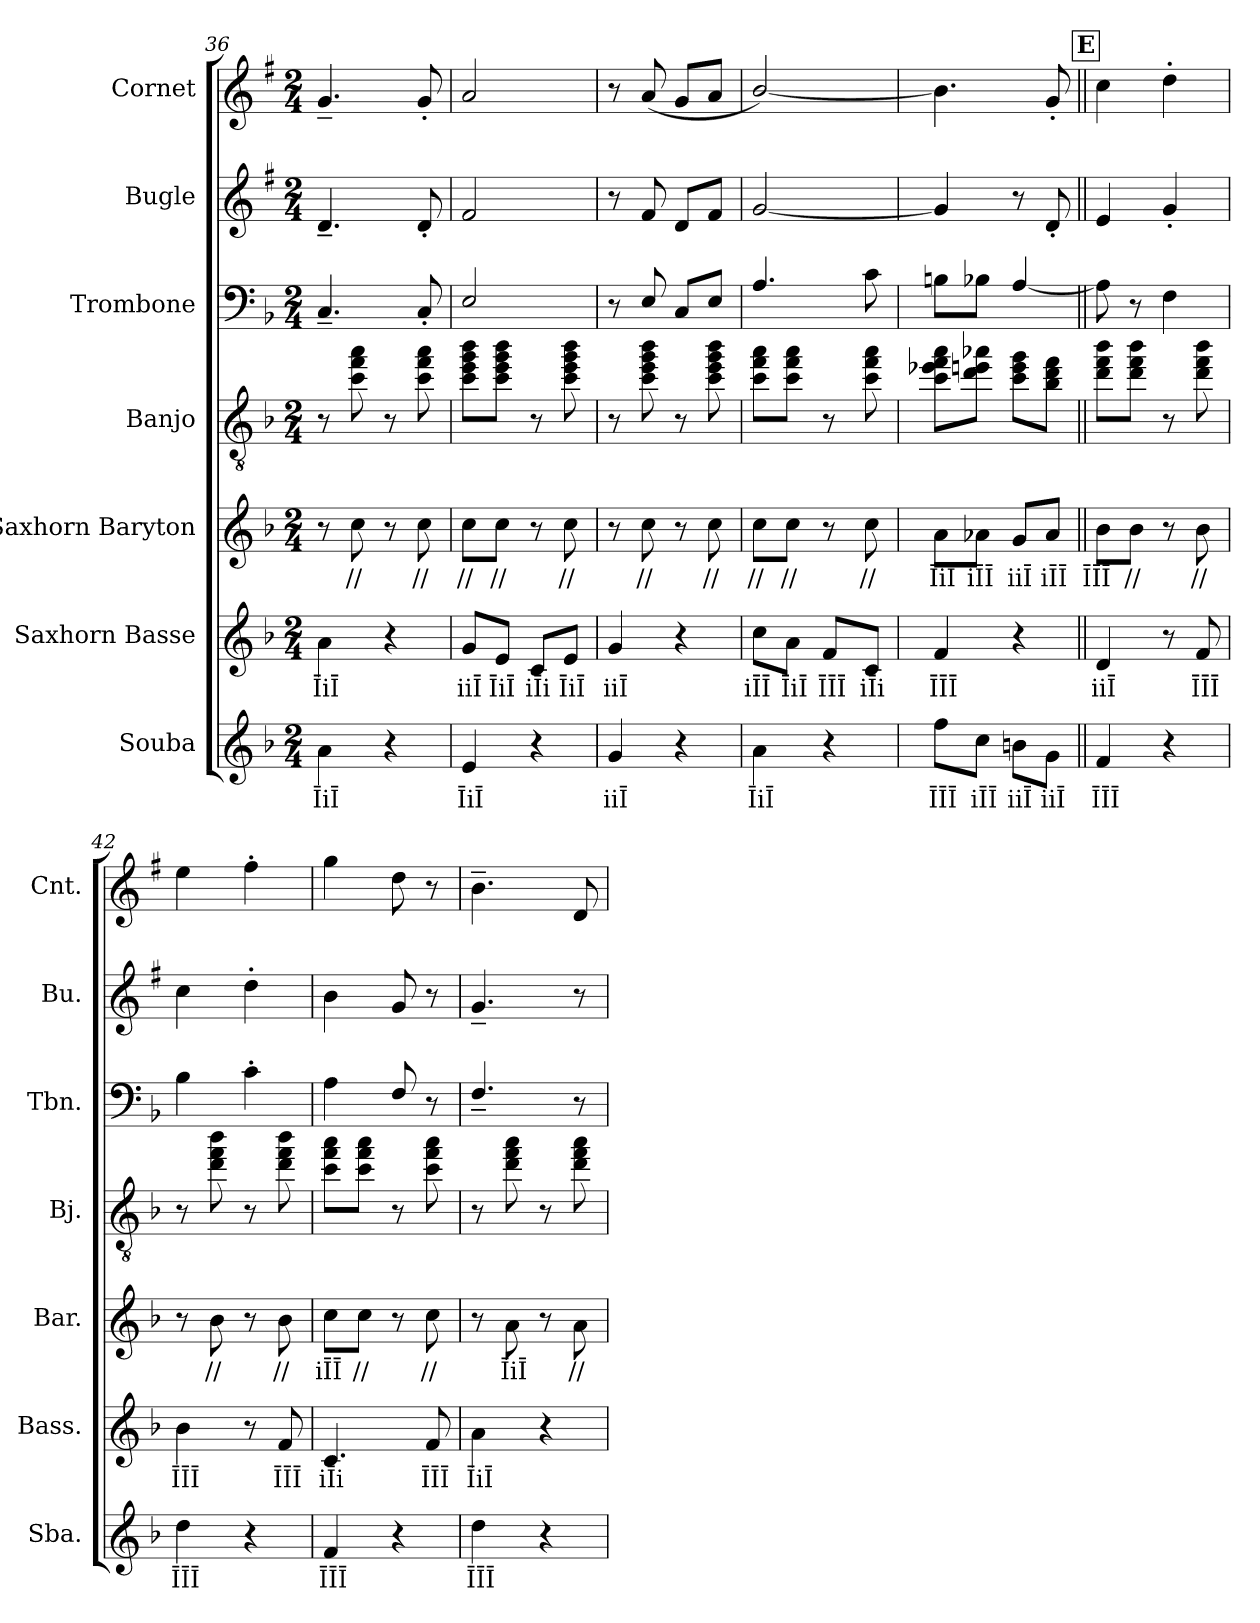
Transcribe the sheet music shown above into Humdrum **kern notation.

**kern	**text	**kern	**text	**kern	**text	**kern	**kern	**kern	**kern
*part7	*part7	*part6	*part6	*part5	*part5	*part4	*part3	*part2	*part1
*staff7	*staff7	*staff6	*staff6	*staff5	*staff5	*staff4	*staff3	*staff2	*staff1
*I"Souba	*	*I"Saxhorn Basse	*	*I"Saxhorn Baryton	*	*I"Banjo	*I"Trombone	*I"Bugle	*I"Cornet
*I'Sba.	*	*I'Bass.	*	*I'Bar.	*	*I'Bj.	*I'Tbn.	*I'Bu.	*I'Cnt.
*clefG2	*	*clefG2	*	*clefG2	*	*clefGv2	*clefF4	*clefG2	*clefG2
*ITrd15c26	*	*ITrd8c14	*	*ITrd8c14	*	*ITrd7c12	*	*ITrd1c2	*ITrd1c2
*k[b-]	*	*k[b-]	*	*k[b-]	*	*k[b-]	*k[b-]	*k[b-]	*k[b-]
*M2/4	*	*M2/4	*	*M2/4	*	*M2/4	*M2/4	*M2/4	*M2/4
=36	=36	=36	=36	=36	=36	=36	=36	=36	=36
!	!LO:LY:b	!	!LO:LY:b	!	!	!	!	!	!
4AA\	ĪiĪ	4A\	ĪiĪ	8r	.	8r	4.C~/	4.c~/	4.f~/
!	!	!	!	!	!LO:LY:b	!	!	!	!
.	.	.	.	8c\	//	8c\ 8f\ 8a\	.	.	.
4r	.	4r	.	8r	.	8r	.	.	.
!	!	!	!	!	!LO:LY:b	!	!	!	!
.	.	.	.	8c\	//	8c\ 8f\ 8a\	8C'/	8c'/	8f'/
!!LO:PB:g=z
=37	=37	=37	=37	=37	=37	=37	=37	=37	=37
!	!LO:LY:b	!	!LO:LY:b	!	!LO:LY:b	!	!	!	!
4EE/	ĪiĪ	8G/L	iiĪ	8c\L	//	8c\ 8e\ 8g\ 8b-\L	2E/	2e/	2g/
!	!	!	!LO:LY:b	!	!LO:LY:b	!	!	!	!
.	.	8E/J	ĪiĪ	8c\J	//	8c\ 8e\ 8g\ 8b-\J	.	.	.
!	!	!	!LO:LY:b	!	!	!	!	!	!
4r	.	8C/L	iĪi	8r	.	8r	.	.	.
!	!	!	!LO:LY:b	!	!LO:LY:b	!	!	!	!
.	.	8E/J	ĪiĪ	8c\	//	8c\ 8e\ 8g\ 8b-\	.	.	.
=38	=38	=38	=38	=38	=38	=38	=38	=38	=38
!	!LO:LY:b	!	!LO:LY:b	!	!	!	!	!	!
4GG/	iiĪ	4G/	iiĪ	8r	.	8r	8r	8r	8r
!	!	!	!	!	!LO:LY:b	!	!	!	!
.	.	.	.	8c\	//	8c\ 8e\ 8g\ 8b-\	8E/	8e/	(<8g/
4r	.	4r	.	8r	.	8r	8C/L	8c/L	8f/L
!	!	!	!	!	!LO:LY:b	!	!	!	!
.	.	.	.	8c\	//	8c\ 8e\ 8g\ 8b-\	8E/J	8e/J	8g/J
=39	=39	=39	=39	=39	=39	=39	=39	=39	=39
!	!LO:LY:b	!	!LO:LY:b	!	!LO:LY:b	!	!	!	!
4AA\	ĪiĪ	8c\L	iĪĪ	8c\L	//	8c\ 8f\ 8a\L	4.A/	[2f/	[2a/)
!	!	!	!LO:LY:b	!	!LO:LY:b	!	!	!	!
.	.	8A\J	ĪiĪ	8c\J	//	8c\ 8f\ 8a\J	.	.	.
!	!	!	!LO:LY:b	!	!	!	!	!	!
4r	.	8F/L	ĪĪĪ	8r	.	8r	.	.	.
!	!	!	!LO:LY:b	!	!LO:LY:b	!	!	!	!
.	.	8C/J	iĪi	8c\	//	8c\ 8f\ 8a\	8c\	.	.
=40	=40	=40	=40	=40	=40	=40	=40	=40	=40
!	!LO:LY:b	!	!LO:LY:b	!	!LO:LY:b	!	!	!	!
8F\L	ĪĪĪ	4F/	ĪĪĪ	8A\L	ĪiĪ	8c\ 8e-X\ 8f\ 8a\L	8Bn\L	4f/]	4.a\]
!	!LO:LY:b	!	!	!	!LO:LY:b	!	!	!	!
8C\J	iĪĪ	.	.	8A-X\J	iĪĪ	8d\ 8en\ 8a-X\J	8B-X\J	.	.
!	!LO:LY:b	!	!	!	!LO:LY:b	!	!	!	!
8BBn\L	iiĪ	4r	.	8G/L	iiĪ	8c\ 8e\ 8g\L	[4A/	8r	.
!	!LO:LY:b	!	!	!	!LO:LY:b	!	!	!	!
8GG\J	iiĪ	.	.	8A-/J	iĪĪ	8B-\ 8d\ 8f\J	.	8c'/	8f'/
!!LO:REH:place=s1:a:B:fs=14:t=E
=41||	=41||	=41||	=41||	=41||	=41||	=41||	=41||	=41||	=41||
!	!LO:LY:b	!	!LO:LY:b	!	!LO:LY:b	!	!	!	!
4FF/	ĪĪĪ	4D/	iiĪ	8B-\L	ĪĪĪ	8d\ 8f\ 8b-\L	8A\]	4d/	4b-\
!	!	!	!	!	!LO:LY:b	!	!	!	!
.	.	.	.	8B-\J	//	8d\ 8f\ 8b-\J	8r	.	.
4r	.	8r	.	8r	.	8r	4F\	4f'/	4cc'\
!	!	!	!LO:LY:b	!	!LO:LY:b	!	!	!	!
.	.	8F/	ĪĪĪ	8B-\	//	8d\ 8f\ 8b-\	.	.	.
!!LO:PB:g=z
=42	=42	=42	=42	=42	=42	=42	=42	=42	=42
!	!LO:LY:b	!	!LO:LY:b	!	!	!	!	!	!
4D\	ĪĪĪ	4B-\	ĪĪĪ	8r	.	8r	4B-\	4b-\	4dd\
!	!	!	!	!	!LO:LY:b	!	!	!	!
.	.	.	.	8B-\	//	8d\ 8f\ 8b-\	.	.	.
4r	.	8r	.	8r	.	8r	4c'\	4cc'\	4ee'\
!	!	!	!LO:LY:b	!	!LO:LY:b	!	!	!	!
.	.	8F/	ĪĪĪ	8B-\	//	8d\ 8f\ 8b-\	.	.	.
=43	=43	=43	=43	=43	=43	=43	=43	=43	=43
!	!LO:LY:b	!	!LO:LY:b	!	!LO:LY:b	!	!	!	!
4FF/	ĪĪĪ	4.C/	iĪi	8c\L	iĪĪ	8c\ 8f\ 8a\L	4A\	4a\	4ff\
!	!	!	!	!	!LO:LY:b	!	!	!	!
.	.	.	.	8c\J	//	8c\ 8f\ 8a\J	.	.	.
4r	.	.	.	8r	.	8r	8F/	8f/	8cc\
!	!	!	!LO:LY:b	!	!LO:LY:b	!	!	!	!
.	.	8F/	ĪĪĪ	8c\	//	8c\ 8f\ 8a\	8r	8r	8r
=44	=44	=44	=44	=44	=44	=44	=44	=44	=44
!	!LO:LY:b	!	!LO:LY:b	!	!	!	!	!	!
4D\	ĪĪĪ	4A\	ĪiĪ	8r	.	8r	4.F~/	4.f~/	4.a~\
!	!	!	!	!	!LO:LY:b	!	!	!	!
.	.	.	.	8A\	ĪiĪ	8d\ 8f\ 8a\	.	.	.
4r	.	4r	.	8r	.	8r	.	.	.
!	!	!	!	!	!LO:LY:b	!	!	!	!
.	.	.	.	8A\	//	8d\ 8f\ 8a\	8r	8r	8c/
=	=	=	=	=	=	=	=	=	=
*-	*-	*-	*-	*-	*-	*-	*-	*-	*-
